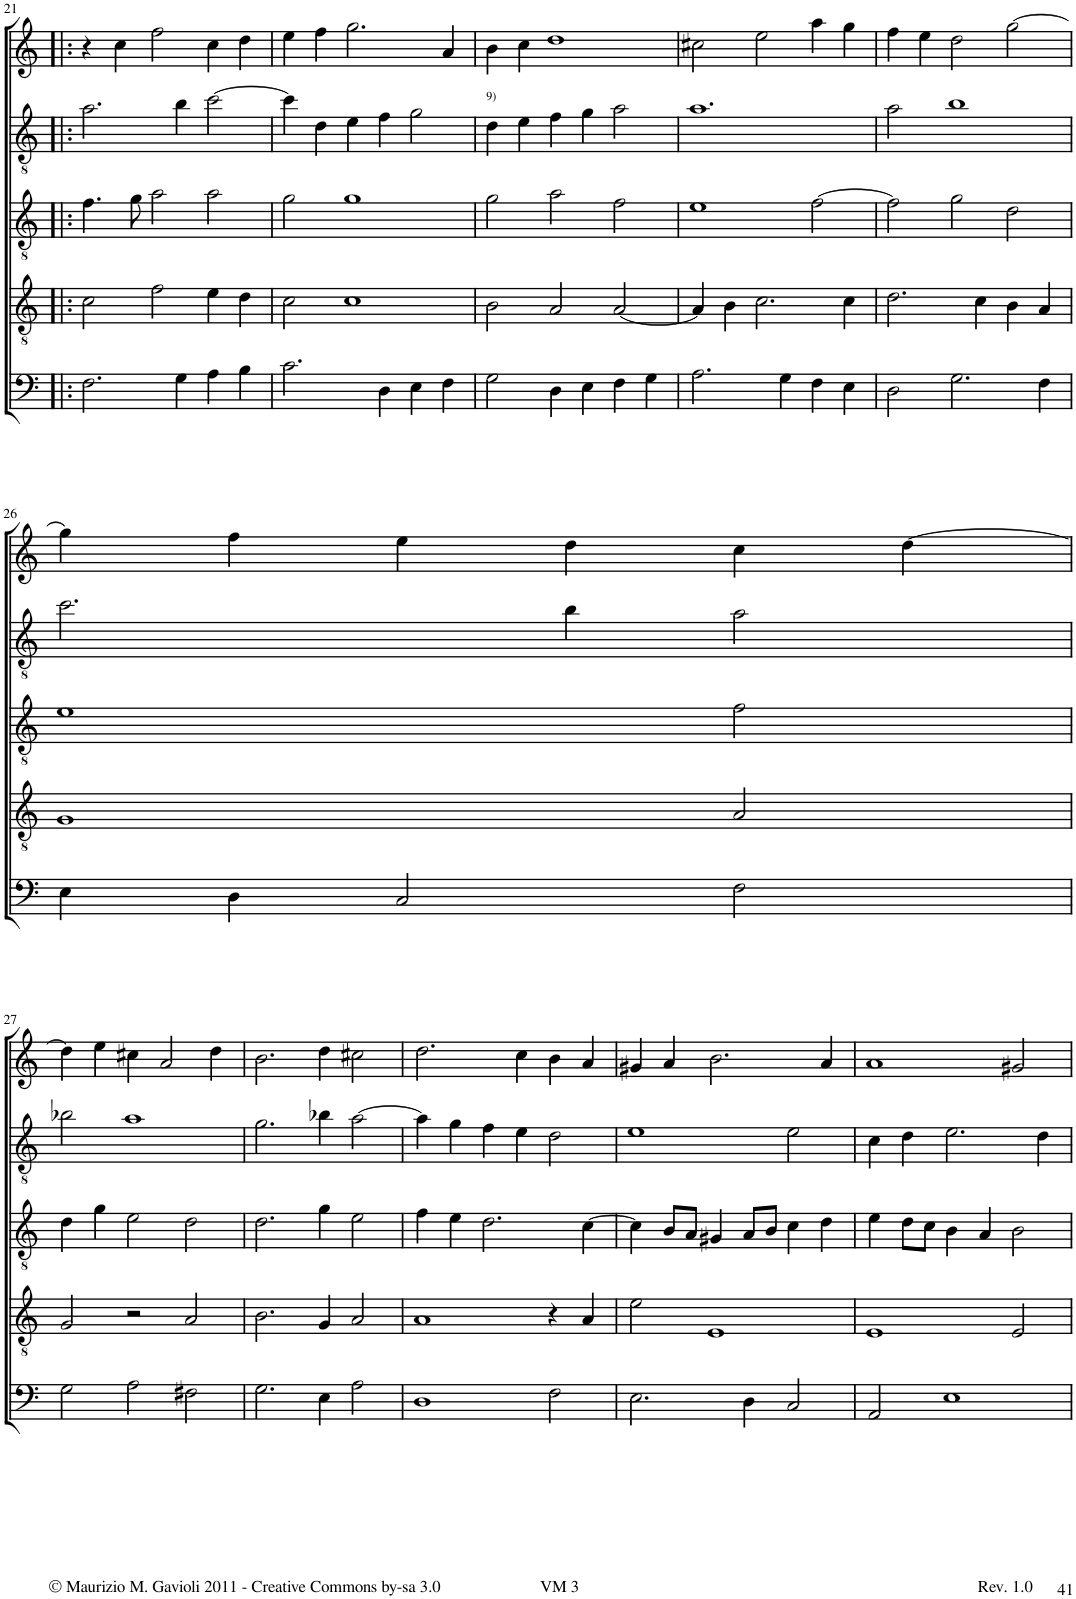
**kern	**kern	**kern	**kern	**kern
*part5	*part4	*part3	*part2	*part1
*staff5	*staff4	*staff3	*staff2	*staff1
*I"Trombone	*I"Trombone	*I"Trombone	*I"C Trumpet	*I"C Trumpet
*I'Trb	*I'Trb	*I'Trb	*I'Tpt	*I'Tpt
!!LO:PB:g=z
*clefF4	*clefGv2	*clefGv2	*clefGv2	*clefG2
*k[]	*k[]	*k[]	*k[]	*k[]
*M3/2	*M3/2	*M3/2	*M3/2	*M3/2
=21!|:	=21!|:	=21!|:	=21!|:	=21!|:
2.F\	2c\	4.f\	2.a\	4r
.	.	.	.	4cc\
.	.	8g\	.	.
.	2f\	2a\	.	2ff\
4G\	.	.	4b\	.
4A\	4e\	2a\	[2cc\	4cc\
4B\	4d\	.	.	4dd\
=22	=22	=22	=22	=22
2.c\	2c\	2g\	4cc\]	4ee\
.	.	.	4d\	4ff\
.	1c	1g	4e\	2.gg\
4D\	.	.	4f\	.
4E\	.	.	2g\	.
4F\	.	.	.	4a/
=23	=23	=23	=23	=23
!	!	!	!LO:TX:a:t=9)	!
2G\	2B\	2g\	4d\	4b\
.	.	.	4e\	4cc\
4D\	2A/	2a\	4f\	1dd
4E\	.	.	4g\	.
4F\	[2A/	2f\	2a\	.
4G\	.	.	.	.
=24	=24	=24	=24	=24
2.A\	4A/]	1e	1.a	2cc#X\
.	4B\	.	.	.
.	2.c\	.	.	2ee\
4G\	.	.	.	.
4F\	.	[2f\	.	4aa\
4E\	4c\	.	.	4gg\
=25	=25	=25	=25	=25
2D\	2.d\	2f\]	2a\	4ff\
.	.	.	.	4ee\
2.G\	.	2g\	1b	2dd\
.	4c\	.	.	.
.	4B\	2d\	.	[2gg\
4F\	4A/	.	.	.
!!LO:LB:g=z
=26	=26	=26	=26	=26
4E\	1G	1e	2.cc\	4gg\]
4D\	.	.	.	4ff\
2C/	.	.	.	4ee\
.	.	.	4b\	4dd\
2F\	2A/	2f\	2a\	4cc\
.	.	.	.	[4dd\
!!LO:LB:g=z
=27	=27	=27	=27	=27
2G\	2G/	4d\	2b-X\	4dd\]
.	.	4g\	.	4ee\
2A\	2r	2e\	1a	4cc#X\
.	.	.	.	2a/
2F#X\	2A/	2d\	.	.
.	.	.	.	4dd\
=28	=28	=28	=28	=28
2.G\	2.B\	2.d\	2.g\	2.b\
4E\	4G/	4g\	4b-X\	4dd\
2A\	2A/	2e\	[2a\	2cc#X\
=29	=29	=29	=29	=29
1D	1A	4f\	4a\]	2.dd\
.	.	4e\	4g\	.
.	.	2.d\	4f\	.
.	.	.	4e\	4cc\
2F\	4r	.	2d\	4b\
.	4A/	[4c\	.	4a/
=30	=30	=30	=30	=30
2.E\	2e\	4c\]	1e	4g#X/
.	.	8B/L	.	4a/
.	.	8A/J	.	.
.	1E	4G#X/	.	2.b\
4D\	.	8A/L	.	.
.	.	8B/J	.	.
2C/	.	4c\	2e\	.
.	.	4d\	.	4a/
=31	=31	=31	=31	=31
2AA/	1E	4e\	4c\	1a
.	.	8d\L	4d\	.
.	.	8c\J	.	.
1E	.	4B\	2.e\	.
.	.	4A/	.	.
.	2E/	2B\	.	2g#X/
.	.	.	4d\	.
=	=	=	=	=
*-	*-	*-	*-	*-
